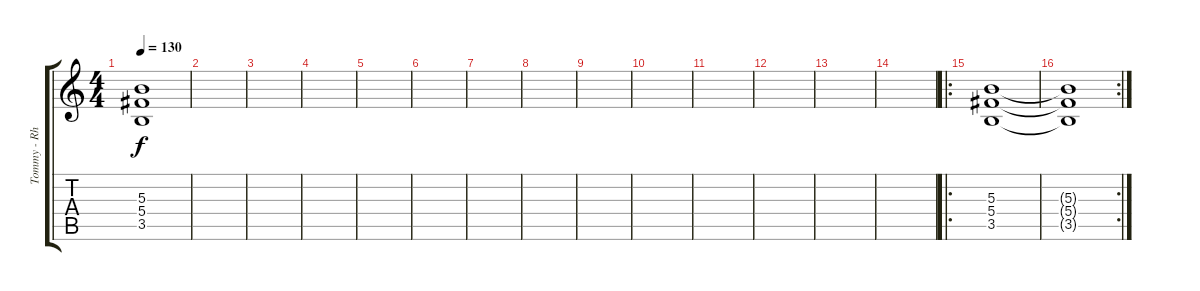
\track ("Tommy - Rhythm Guitar" "Tommy - Rh") {instrument distortionguitar}
\staff {score tabs}
\tuning (Eb4 Bb3 Gb3 Db3 Ab2 Eb2) {hide}
\ts (4 4)
\tempo 130
\clef g2
\ks c
(5.3{t} 5.4{t} 3.5{t}).1{dy f} |
|
|
|
|
|
|
|
|
|
|
|
|
|
\ro
(5.3 5.4 3.5).1{volume 13} |
\rc 2
(5.3{t} 5.4{t} 3.5{t}).1
